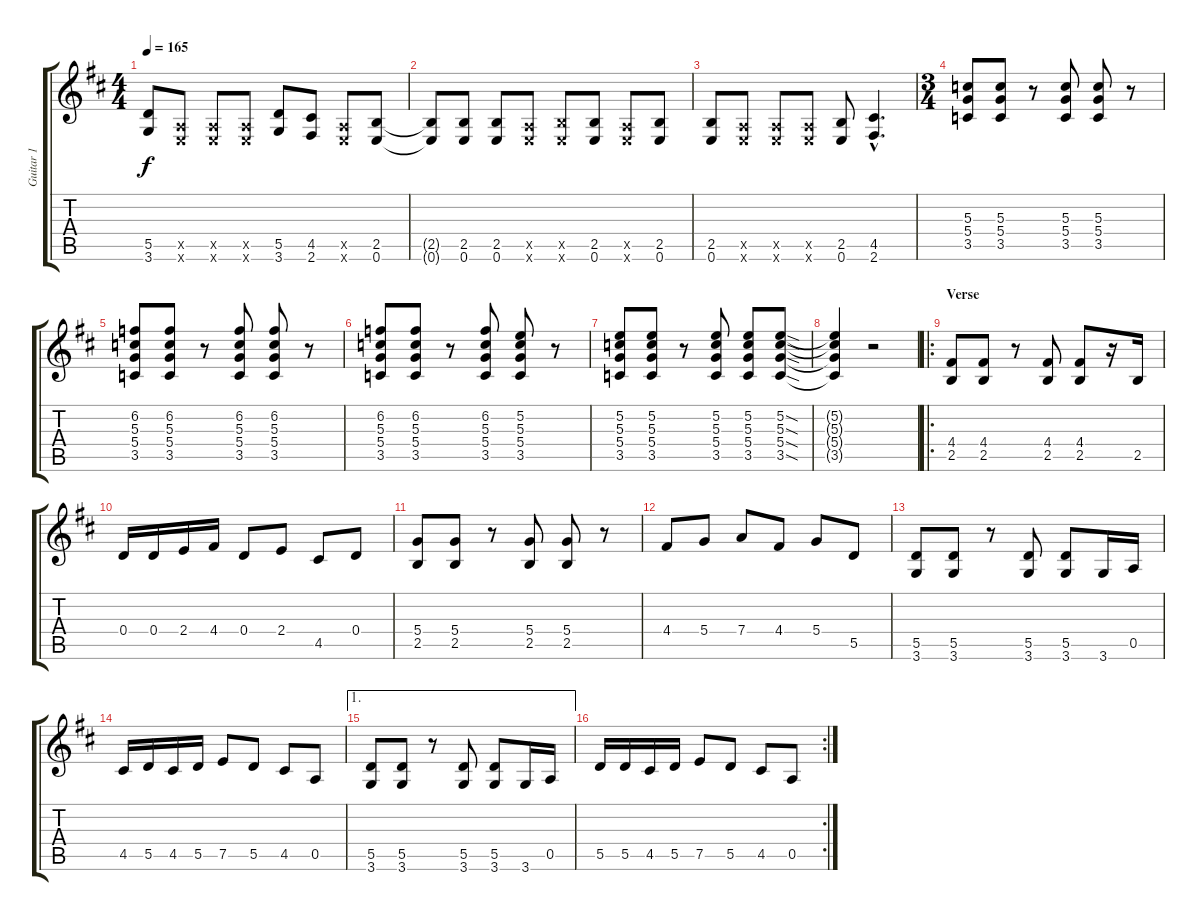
\track ("Guitar 1" "Guitar 1") {instrument distortionguitar}
\staff {score tabs}
\tuning (E4 B3 G3 D3 A2 E2) {hide}
\ts (4 4)
\tempo 165
\clef g2
\ks d
(5.5 3.6).8{dy f} (0.5{x} 0.6{x}).8 (0.5{x} 0.6{x}).8 (0.5{x} 0.6{x}).8 (5.5 3.6).8 (4.5 2.6).8 (0.5{x} 0.6{x}).8 (2.5 0.6).8 |
(2.5{t} 0.6{t}).8 (2.5 0.6).8 (2.5 0.6).8 (0.5{x} 0.6{x}).8 (2.5{x} 0.6{x}).8 (2.5 0.6).8 (0.5{x} 0.6{x}).8 (2.5 0.6).8 |
(2.5 0.6).8 (0.5{x} 0.6{x}).8 (0.5{x} 0.6{x}).8 (0.5{x} 0.6{x}).8 (2.5 0.6).8 (4.5{hac} 2.6{hac}).4{d} |
\ts (3 4)
(5.3 5.4 3.5).8 (5.3 5.4 3.5).8 r.8 (5.3 5.4 3.5).8 (5.3 5.4 3.5).8 r.8 |
(6.2 5.3 5.4 3.5).8 (6.2 5.3 5.4 3.5).8 r.8 (6.2 5.3 5.4 3.5).8 (6.2 5.3 5.4 3.5).8 r.8 |
(6.2 5.3 5.4 3.5).8 (6.2 5.3 5.4 3.5).8 r.8 (6.2 5.3 5.4 3.5).8 (5.2 5.3 5.4 3.5).8 r.8 |
(5.2 5.3 5.4 3.5).8 (5.2 5.3 5.4 3.5).8 r.8 (5.2 5.3 5.4 3.5).8 (5.2 5.3 5.4 3.5).8 (5.2{sod} 5.3{sod} 5.4{sod} 3.5{sod}).8 |
(5.2{t} 5.3{t} 5.4{t} 3.5{t}).4 r.2 |
\ro
\section ("" "Verse")
(4.4 2.5).8{instrument electricguitarmuted} (4.4 2.5).8 r.8 (4.4 2.5).8 (4.4 2.5).8 r.16 2.5.16 |
0.4.16 0.4.16 2.4.16 4.4.16 0.4.8 2.4.8 4.5.8 0.4.8 |
(5.4 2.5).8 (5.4 2.5).8 r.8 (5.4 2.5).8 (5.4 2.5).8 r.8 |
4.4.8 5.4.8 7.4.8 4.4.8 5.4.8 5.5.8 |
(5.5 3.6).8 (5.5 3.6).8 r.8 (5.5 3.6).8 (5.5 3.6).8 3.6.16 0.5.16 |
4.5.16 5.5.16 4.5.16 5.5.16 7.5.8 5.5.8 4.5.8 0.5.8 |
\ae 1
(5.5 3.6).8 (5.5 3.6).8 r.8 (5.5 3.6).8 (5.5 3.6).8 3.6.16 0.5.16 |
\rc 2
5.5.16 5.5.16 4.5.16 5.5.16 7.5.8 5.5.8 4.5.8 0.5.8
